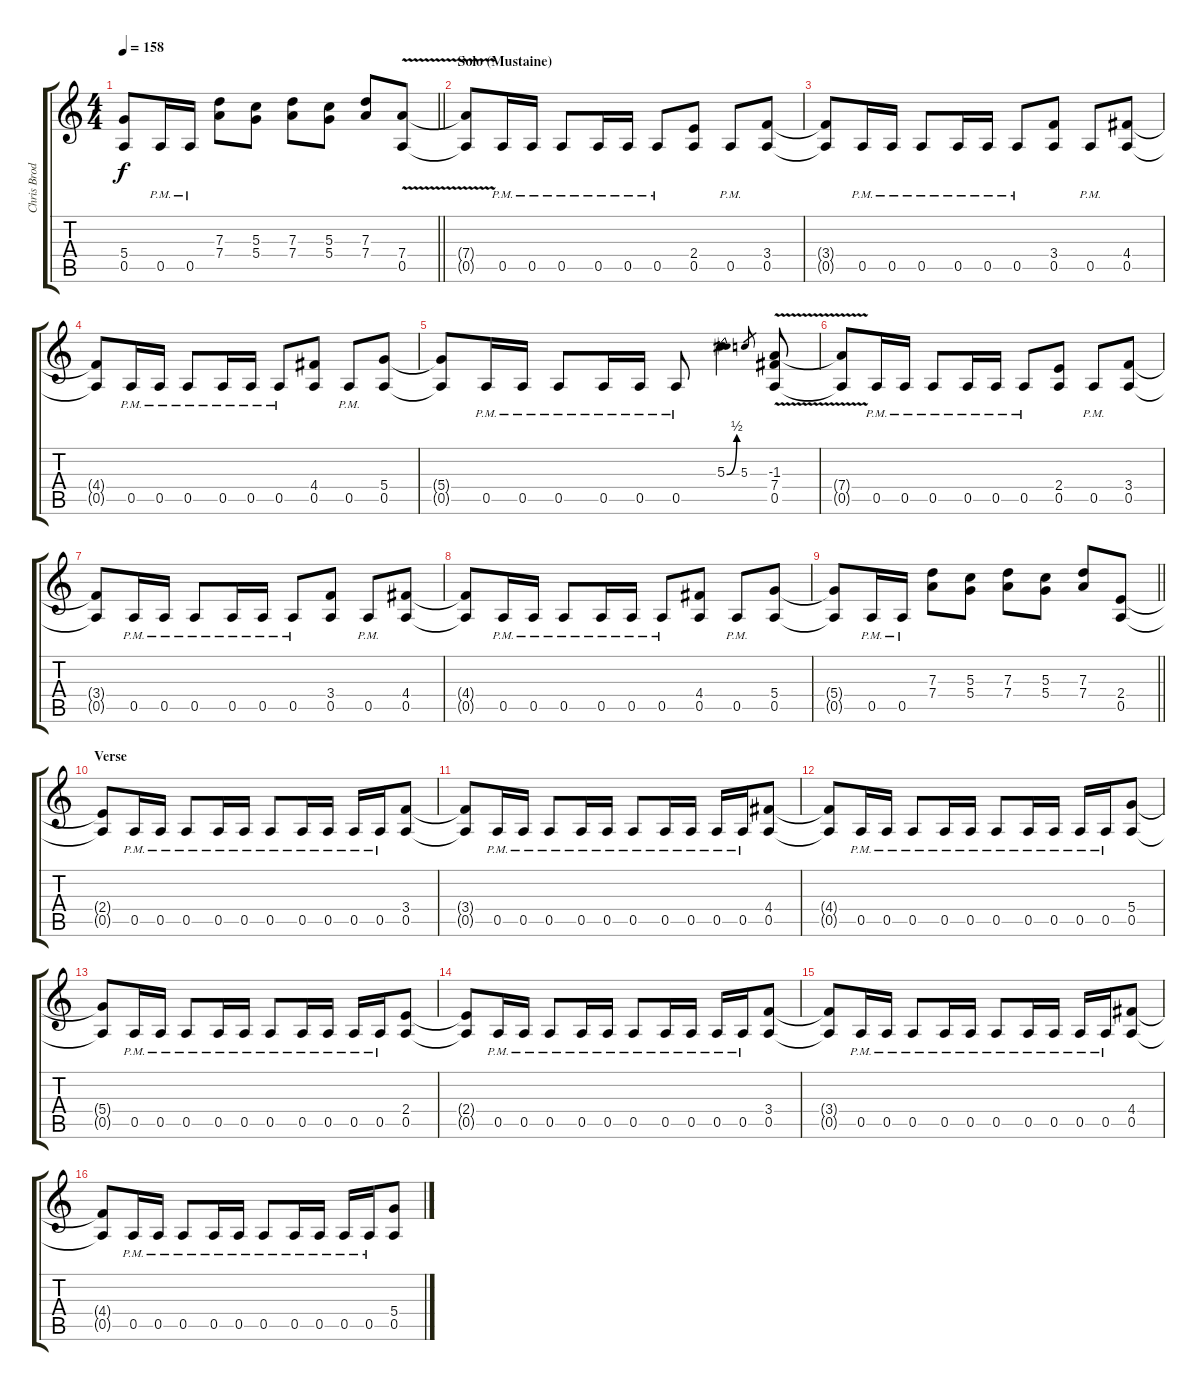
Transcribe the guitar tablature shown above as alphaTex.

\track ("Chris Broderick" "Chris Brod") {instrument distortionguitar}
\staff {score tabs}
\tuning (E4 B3 G3 D3 A2 E2) {hide}
\ts (4 4)
\tempo 158
\clef g2
\barLineRight lightlight
\ks c
(5.4{t} 0.5{t}).8{dy f} 0.5{pm}.16 0.5{pm}.16 (7.3 7.4).8 (5.3 5.4).8 (7.3 7.4).8 (5.3 5.4).8 (7.3 7.4).8 (7.4{v} 0.5{v}).8 |
\section ("" "Solo (Mustaine)")
(7.4{v t} 0.5{v t}).8 0.5{pm}.16 0.5{pm}.16 0.5{pm}.8 0.5{pm}.16 0.5{pm}.16 0.5{pm}.8 (2.4 0.5).8 0.5{pm}.8 (3.4 0.5).8 |
(3.4{t} 0.5{t}).8 0.5{pm}.16 0.5{pm}.16 0.5{pm}.8 0.5{pm}.16 0.5{pm}.16 0.5{pm}.8 (3.4 0.5).8 0.5{pm}.8 (4.4 0.5).8 |
(4.4{t} 0.5{t}).8 0.5{pm}.16 0.5{pm}.16 0.5{pm}.8 0.5{pm}.16 0.5{pm}.16 0.5{pm}.8 (4.4 0.5).8 0.5{pm}.8 (5.4 0.5).8 |
(5.4{t} 0.5{t}).8 0.5{pm}.16 0.5{pm}.16 0.5{pm}.8 0.5{pm}.16 0.5{pm}.16 0.5{pm}.8 5.3{be (bend 0 0 60 2)}.4 5.3.8{gr} (-1.3 7.4{v} 0.5{v}).8 |
(7.4{v t} 0.5{v t}).8 0.5{pm}.16 0.5{pm}.16 0.5{pm}.8 0.5{pm}.16 0.5{pm}.16 0.5{pm}.8 (2.4 0.5).8 0.5{pm}.8 (3.4 0.5).8 |
(3.4{t} 0.5{t}).8 0.5{pm}.16 0.5{pm}.16 0.5{pm}.8 0.5{pm}.16 0.5{pm}.16 0.5{pm}.8 (3.4 0.5).8 0.5{pm}.8 (4.4 0.5).8 |
(4.4{t} 0.5{t}).8 0.5{pm}.16 0.5{pm}.16 0.5{pm}.8 0.5{pm}.16 0.5{pm}.16 0.5{pm}.8 (4.4 0.5).8 0.5{pm}.8 (5.4 0.5).8 |
\barLineRight lightlight
(5.4{t} 0.5{t}).8 0.5{pm}.16 0.5{pm}.16 (7.3 7.4).8 (5.3 5.4).8 (7.3 7.4).8 (5.3 5.4).8 (7.3 7.4).8 (2.4 0.5).8 |
\section ("" "Verse")
(2.4{t} 0.5{t}).8 0.5{pm}.16 0.5{pm}.16 0.5{pm}.8 0.5{pm}.16 0.5{pm}.16 0.5{pm}.8 0.5{pm}.16 0.5{pm}.16 0.5{pm}.16 0.5{pm}.16 (3.4 0.5).8 |
(3.4{t} 0.5{t}).8 0.5{pm}.16 0.5{pm}.16 0.5{pm}.8 0.5{pm}.16 0.5{pm}.16 0.5{pm}.8 0.5{pm}.16 0.5{pm}.16 0.5{pm}.16 0.5{pm}.16 (4.4 0.5).8 |
(4.4{t} 0.5{t}).8 0.5{pm}.16 0.5{pm}.16 0.5{pm}.8 0.5{pm}.16 0.5{pm}.16 0.5{pm}.8 0.5{pm}.16 0.5{pm}.16 0.5{pm}.16 0.5{pm}.16 (5.4 0.5).8 |
(5.4{t} 0.5{t}).8 0.5{pm}.16 0.5{pm}.16 0.5{pm}.8 0.5{pm}.16 0.5{pm}.16 0.5{pm}.8 0.5{pm}.16 0.5{pm}.16 0.5{pm}.16 0.5{pm}.16 (2.4 0.5).8 |
(2.4{t} 0.5{t}).8 0.5{pm}.16 0.5{pm}.16 0.5{pm}.8 0.5{pm}.16 0.5{pm}.16 0.5{pm}.8 0.5{pm}.16 0.5{pm}.16 0.5{pm}.16 0.5{pm}.16 (3.4 0.5).8 |
(3.4{t} 0.5{t}).8 0.5{pm}.16 0.5{pm}.16 0.5{pm}.8 0.5{pm}.16 0.5{pm}.16 0.5{pm}.8 0.5{pm}.16 0.5{pm}.16 0.5{pm}.16 0.5{pm}.16 (4.4 0.5).8 |
(4.4{t} 0.5{t}).8 0.5{pm}.16 0.5{pm}.16 0.5{pm}.8 0.5{pm}.16 0.5{pm}.16 0.5{pm}.8 0.5{pm}.16 0.5{pm}.16 0.5{pm}.16 0.5{pm}.16 (5.4 0.5).8
